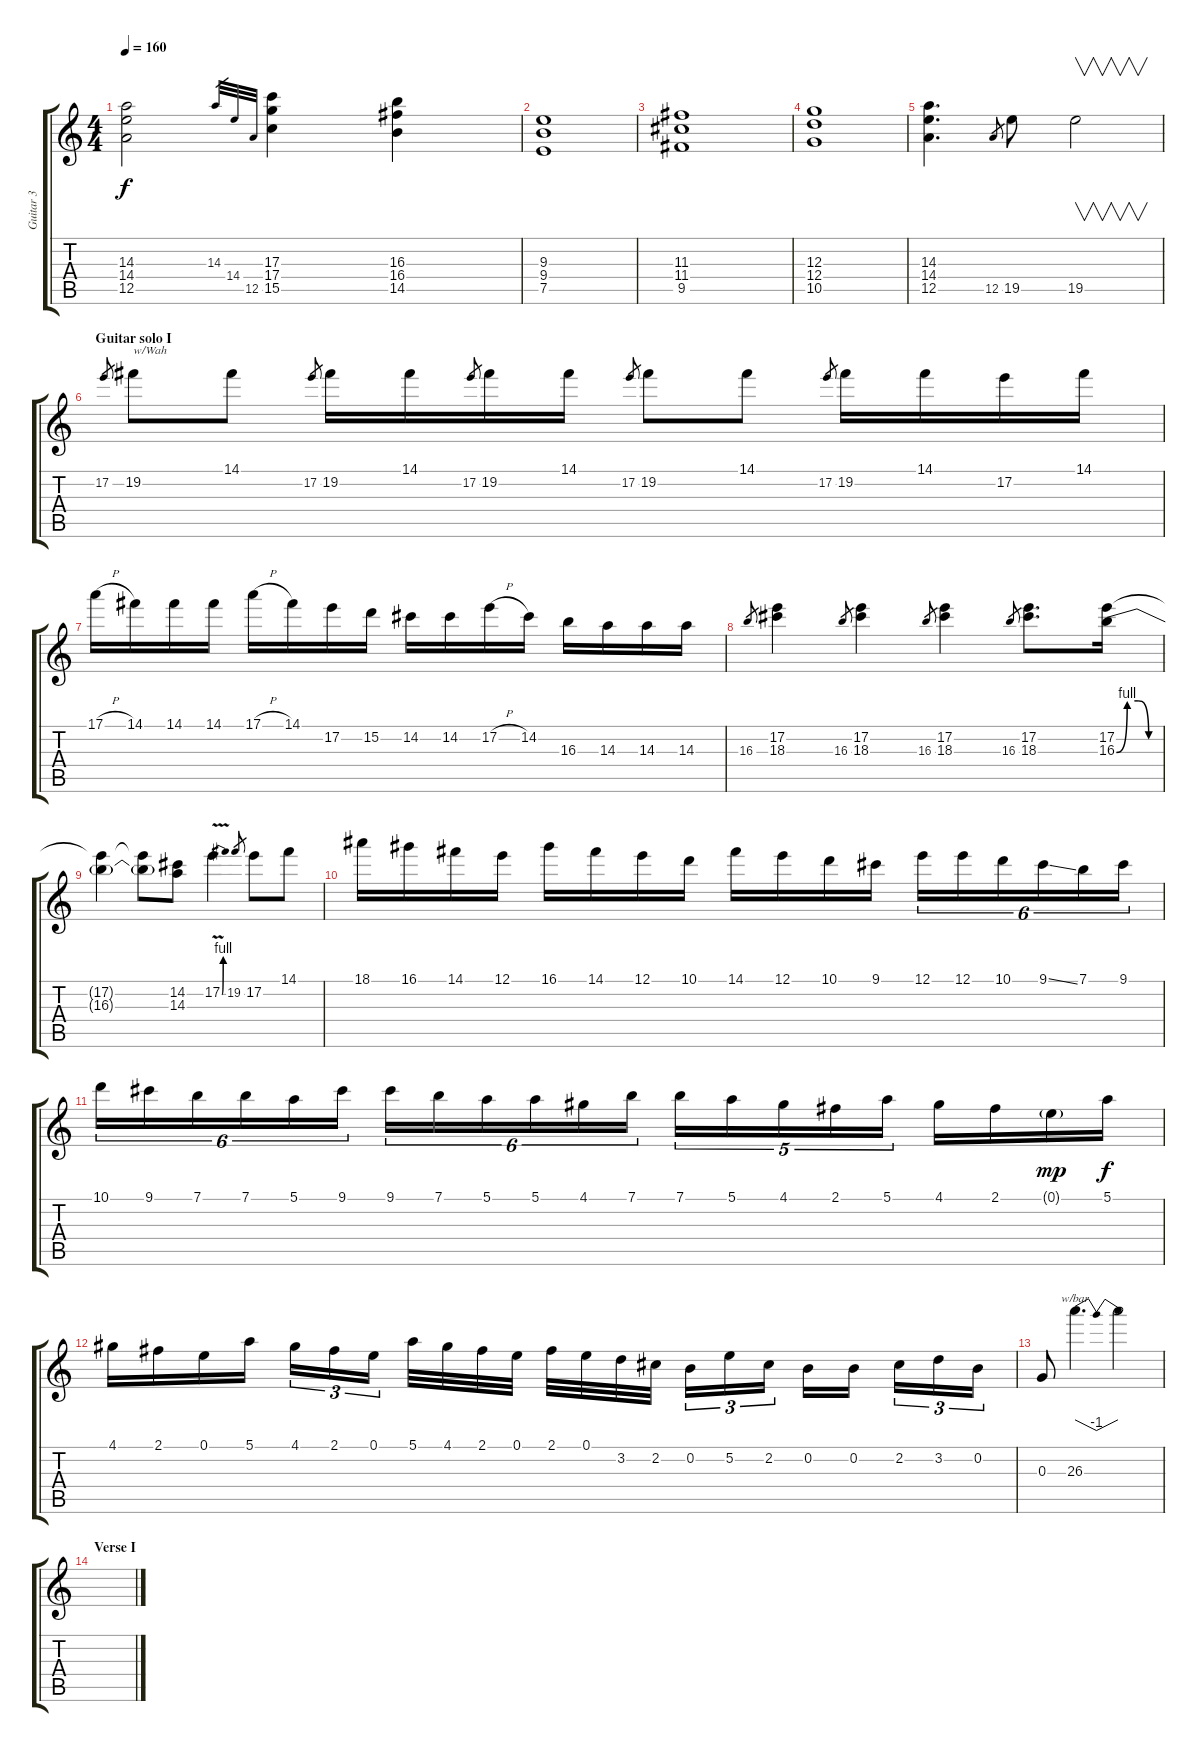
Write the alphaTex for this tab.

\track ("Guitar 3" "Guitar 3") {instrument distortionguitar}
\staff {score tabs}
\tuning (E4 B3 G3 D3 A2 E2) {hide}
\ts (4 4)
\tempo 160
\clef g2
\ks c
(14.3 14.4 12.5).2{dy f} 14.3.32{gr} 14.4.32{gr} 12.5.32{gr} (17.3 17.4 15.5).4 (16.3 16.4 14.5).4 |
(9.3 9.4 7.5).1 |
(11.3 11.4 9.5).1 |
(12.3 12.4 10.5).1 |
(14.3 14.4 12.5).4{d} 12.5.8{gr} 19.5.8 19.5.2{v} |
\section ("" "Guitar solo I")
17.2.8{gr} 19.2.8{txt "w/Wah"} 14.1.8 17.2.8{gr} 19.2.16 14.1.16 17.2.8{gr} 19.2.16 14.1.16 17.2.8{gr} 19.2.8 14.1.8 17.2.8{gr} 19.2.16 14.1.16 17.2.16 14.1.16 |
17.1{h}.16 14.1.16 14.1.16 14.1.16 17.1{h}.16 14.1.16 17.2.16 15.2.16 14.2.16 14.2.16 17.2{h}.16 14.2.16 16.3.16 14.3.16 14.3.16 14.3.16 |
16.3.8{gr} (17.2 18.3).4 16.3.8{gr} (17.2 18.3).4 16.3.8{gr} (17.2 18.3).4 16.3.8{gr} (17.2 18.3).8{d} (17.2 16.3{be (custom 0 0 15 4 30 4 45 0 60 0)}).16 |
(17.2{t} 16.3{t}).4 (17.2{t} 16.3{t}).8 (14.2 14.3).8 17.2{be (bend 0 0 60 4) v}.4 19.2.8{gr} 17.2.8 14.1.8 |
18.1.16 16.1.16 14.1.16 12.1.16 16.1.16 14.1.16 12.1.16 10.1.16 14.1.16 12.1.16 10.1.16 9.1.16 12.1.16{tu (6 4)} 12.1.16{tu (6 4)} 10.1.16{tu (6 4)} 9.1{ss}.16{tu (6 4)} 7.1.16{tu (6 4)} 9.1.16{tu (6 4)} |
10.1.16{tu (6 4)} 9.1.16{tu (6 4)} 7.1.16{tu (6 4)} 7.1.16{tu (6 4)} 5.1.16{tu (6 4)} 9.1.16{tu (6 4)} 9.1.16{tu (6 4)} 7.1.16{tu (6 4)} 5.1.16{tu (6 4)} 5.1.16{tu (6 4)} 4.1.16{tu (6 4)} 7.1.16{tu (6 4)} 7.1.16{tu (5 4)} 5.1.16{tu (5 4)} 4.1.16{tu (5 4)} 2.1.16{tu (5 4)} 5.1.16{tu (5 4)} 4.1.16 2.1.16 0.1{g}.16{dy mp} 5.1.16{dy f} |
4.1.16 2.1.16 0.1.16 5.1.16 4.1.16{tu (3 2)} 2.1.16{tu (3 2)} 0.1.16{tu (3 2)} 5.1.32 4.1.32 2.1.32 0.1.32 2.1.32 0.1.32 3.2.32 2.2.32 0.2.16{tu (3 2)} 5.2.16{tu (3 2)} 2.2.16{tu (3 2)} 0.2.16 0.2.16 2.2.16{tu (3 2)} 3.2.16{tu (3 2)} 0.2.16{tu (3 2)} |
0.3.8 26.3.4{d tbe (dip default 0 0 30 -4 60 0)} 26.3{t}.2 |
\section ("" "Verse I")
